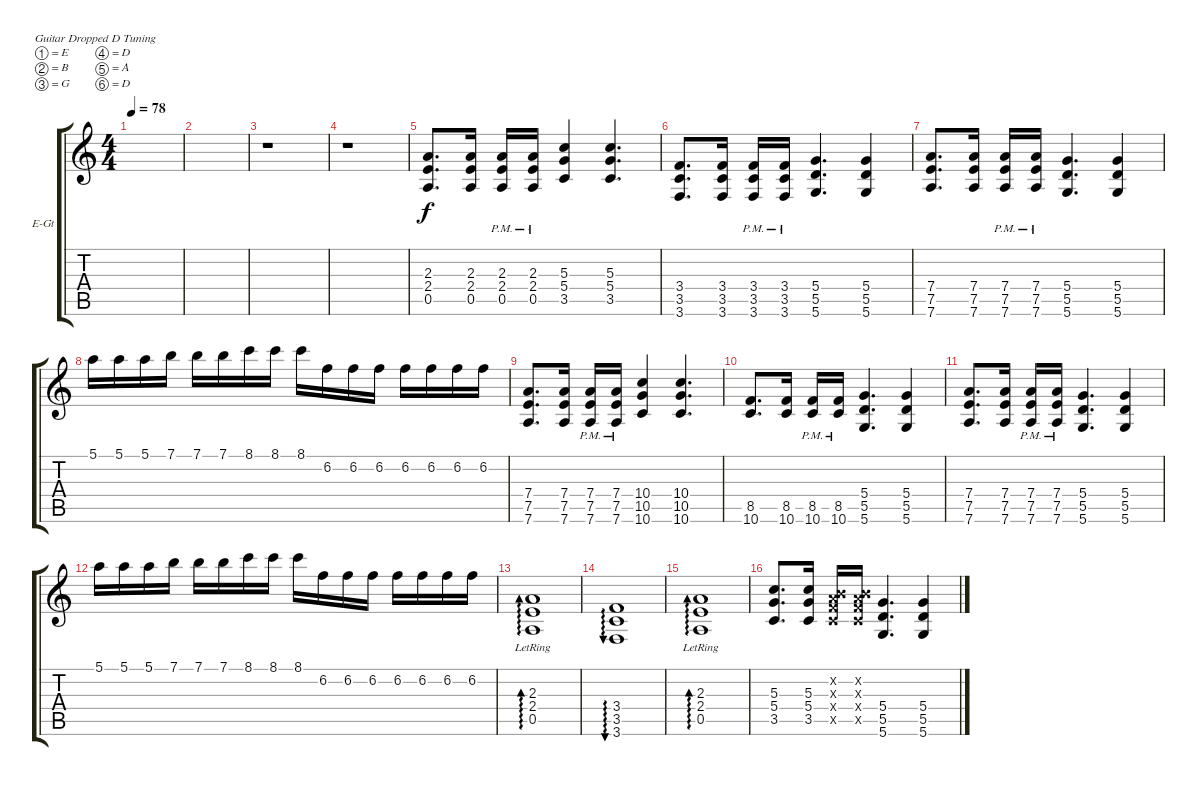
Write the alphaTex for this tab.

\bracketExtendMode groupsimilarinstruments
\firstSystemTrackNameOrientation horizontal
\otherSystemsTrackNameOrientation horizontal
\track ("Dist Guitar" "E-Gt") {instrument distortionguitar}
\staff {score tabs}
\tuning (E4 B3 G3 D3 A2 D2)
\ts (4 4)
\tempo 78
\clef g2
\scale
0.333333
\ks c
|
\scale
0.333333 |
\scale
0.333333 r.1 |
\scale
0.333333 r.1 |
\scale
0.333333 (2.4 2.3 0.5).8{d} (2.4 2.3 0.5).16 (2.4{pm} 2.3{pm} 0.5{pm}).16 (2.4{pm} 2.3{pm} 0.5{pm}).16 (5.3 3.5 5.4).4 (3.5 5.3 5.4).4{d} |
\scale
0.333333 (3.4 3.5 3.6).8{d} (3.4 3.5 3.6).16 (3.4{pm} 3.5{pm} 3.6{pm}).16 (3.4{pm} 3.5{pm} 3.6{pm}).16 (5.4 5.6 5.5).4{d} (5.4 5.6 5.5).4 |
\scale
0.333333 (7.5 7.4 7.6).8{d} (7.5 7.4 7.6).16 (7.5{pm} 7.4{pm} 7.6{pm}).16 (7.5{pm} 7.4{pm} 7.6{pm}).16 (5.4 5.6 5.5).4{d} (5.4 5.6 5.5).4 |
\scale
0.333333 5.1.16 5.1.16 5.1.16 7.1.16 7.1.16 7.1.16 8.1.16 8.1.16 8.1.16 6.2.16 6.2.16 6.2.16 6.2.16 6.2.16 6.2.16 6.2.16 |
\scale
0.333333 (7.5 7.4 7.6).8{d} (7.5 7.4 7.6).16 (7.5{pm} 7.4{pm} 7.6{pm}).16 (7.5{pm} 7.4{pm} 7.6{pm}).16 (10.4 10.6 10.5).4 (10.4 10.5 10.6).4{d} |
\scale
0.333333 (8.5 10.6).8{d} (8.5 10.6).16 (8.5{pm} 10.6{pm}).16 (8.5{pm} 10.6{pm}).16 (5.5 5.4 5.6).4{d} (5.4 5.6 5.5).4 |
\scale
0.333333 (7.5 7.4 7.6).8{d} (7.5 7.4 7.6).16 (7.5{pm} 7.4{pm} 7.6{pm}).16 (7.5{pm} 7.4{pm} 7.6{pm}).16 (5.4 5.6 5.5).4{d} (5.4 5.6 5.5).4 |
\scale
0.333333 5.1.16 5.1.16 5.1.16 7.1.16 7.1.16 7.1.16 8.1.16 8.1.16 8.1.16 6.2.16 6.2.16 6.2.16 6.2.16 6.2.16 6.2.16 6.2.16 |
\scale
0.333333 (0.5{lr} 2.4{lr} 2.3{lr}).1{ad 0} |
\scale
0.333333 (3.6 3.5 3.4).1{au 0} |
\scale
0.333333 (0.5{lr} 2.4{lr} 2.3{lr}).1{ad 0} |
\scale
0.333333 (3.5 5.4 5.3).8{d} (3.5 5.4 5.3).16 (3.5{x} 3.4{x} 2.3{x} 0.2{x}).16 (3.5{x} 3.4{x} 2.3{x} 0.2{x}).16 (5.6 5.5 5.4).4{d} (5.6 5.5 5.4).4
